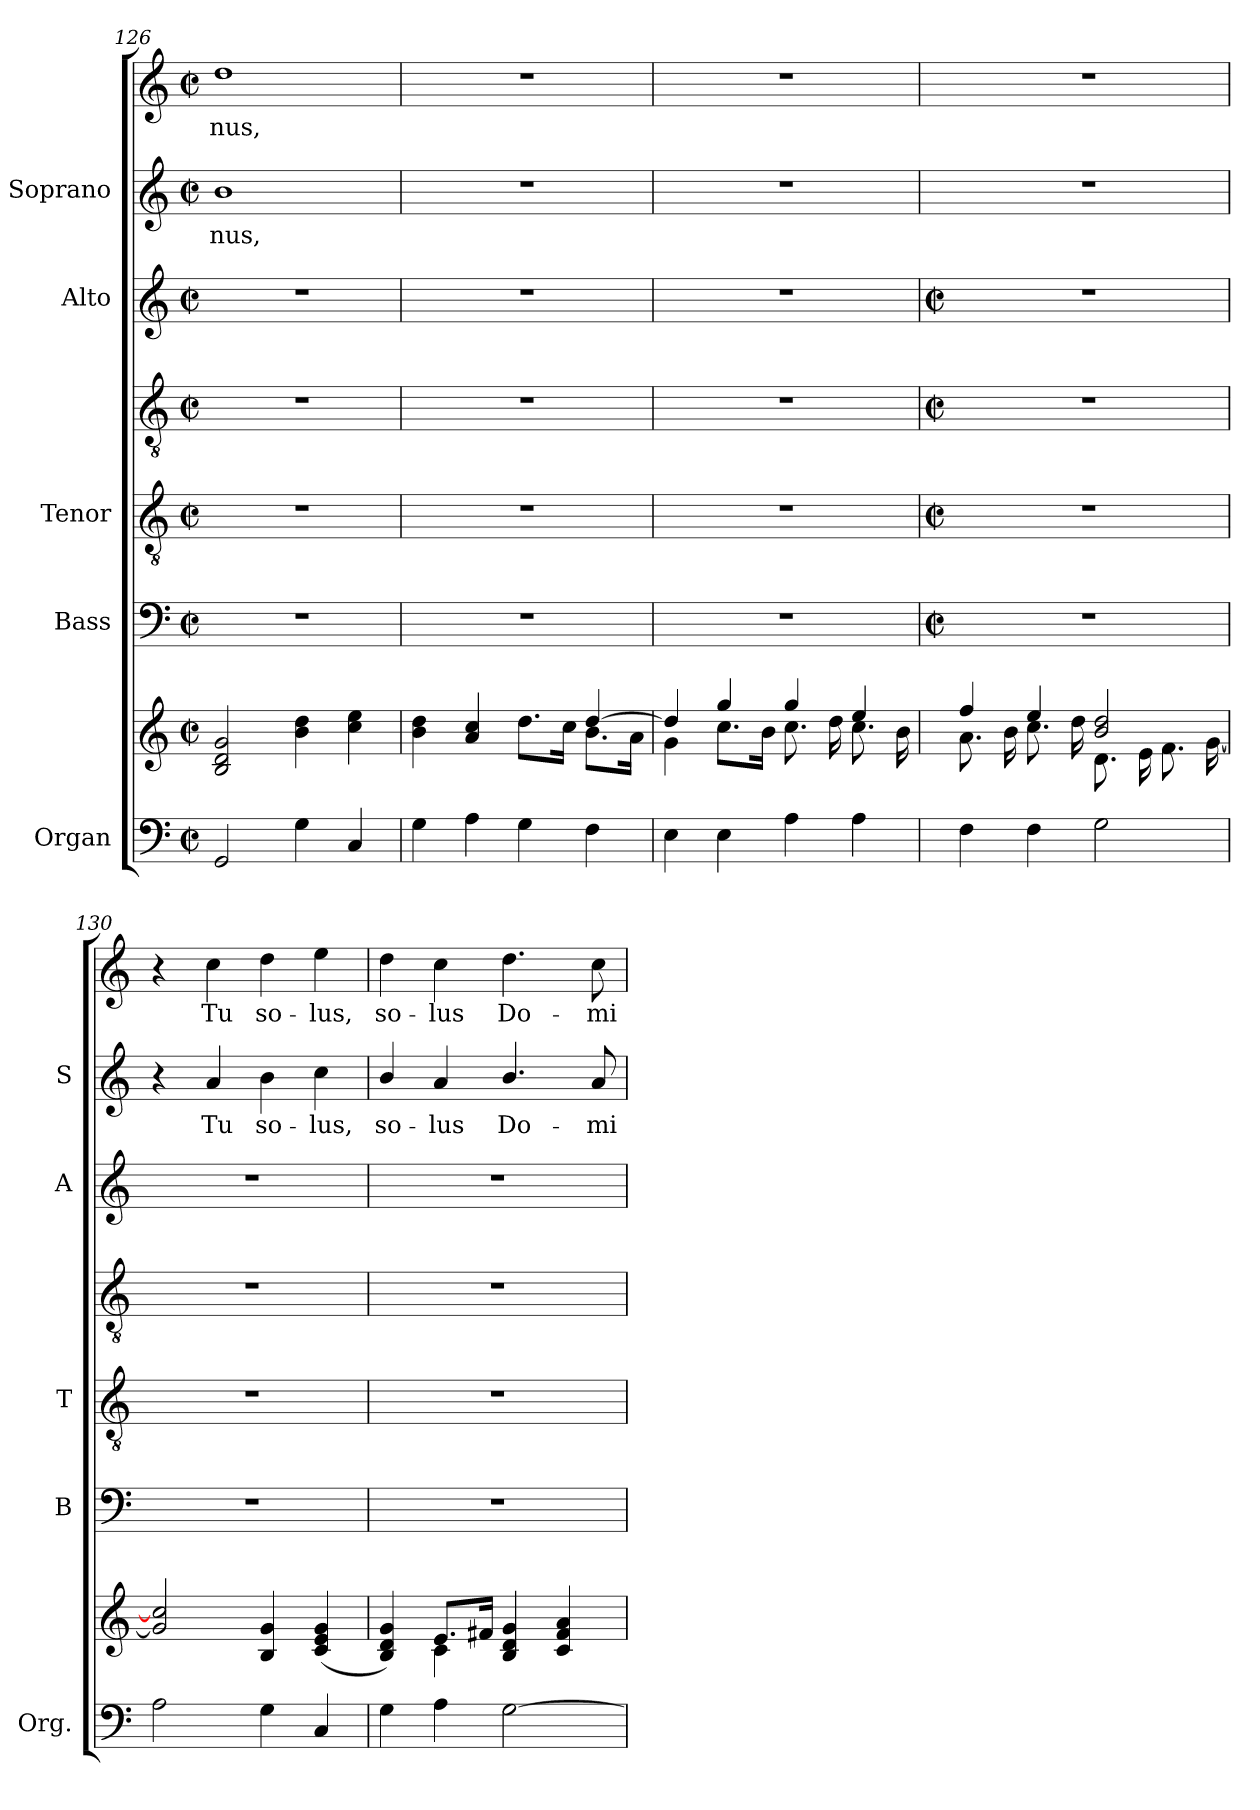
**kern	**kern	**kern	**kern	**kern	**kern	**kern	**text	**kern	**text
*part5	*part5	*part4	*part3	*part3	*part2	*part1	*part1	*part1	*part1
*staff8	*staff7	*staff6	*staff5	*staff4	*staff3	*staff2	*staff2	*staff1	*staff1
*I"Organ	*	*I"Bass	*I"Tenor	*	*I"Alto	*I"Soprano	*	*	*
*I'Org.	*	*I'B	*I'T	*	*I'A	*I'S	*	*	*
*clefF4	*clefG2	*clefF4	*clefGv2	*clefGv2	*clefG2	*clefG2	*	*clefG2	*
*k[]	*k[]	*k[]	*k[]	*k[]	*k[]	*k[]	*	*k[]	*
*C:	*C:	*C:	*C:	*C:	*C:	*C:	*	*C:	*
*M2/2	*M2/2	*M2/2	*M2/2	*M2/2	*M2/2	*M2/2	*	*M2/2	*
*met(c|)	*met(c|)	*met(c|)	*met(c|)	*met(c|)	*met(c|)	*met(c|)	*	*met(c|)	*
=126	=126	=126	=126	=126	=126	=126	=126	=126	=126
*	*^	*	*	*	*	*	*	*	*
!	!	!	!	!	!	!	!	!LO:LY:b	!	!LO:LY:b
2GG	2B/ 2d/ 2g/	2ryy	1r	1r	1r	1r	1b	nus,	1dd	-nus,
4G	4b\ 4dd\	2ryy	.	.	.	.	.	.	.	.
4C	4cc\ 4ee\	.	.	.	.	.	.	.	.	.
=127	=127	=127	=127	=127	=127	=127	=127	=127	=127	=127
4G	4b\ 4dd\	2ryy	1r	1r	1r	1r	1r	.	1r	.
4A	4a/ 4cc/	.	.	.	.	.	.	.	.	.
4G	8.dd\L	4ryy	.	.	.	.	.	.	.	.
.	16cc\J	.	.	.	.	.	.	.	.	.
4F	[4dd/	8.b\L	.	.	.	.	.	.	.	.
.	.	16a\J	.	.	.	.	.	.	.	.
=128	=128	=128	=128	=128	=128	=128	=128	=128	=128	=128
4E	4dd/]	4g\	1r	1r	1r	1r	1r	.	1r	.
4E	4gg/	8.cc\L	.	.	.	.	.	.	.	.
.	.	16b\J	.	.	.	.	.	.	.	.
4A	4gg/	8.cc\L	.	.	.	.	.	.	.	.
.	.	16dd\L	.	.	.	.	.	.	.	.
4A	4ee/	8.cc\	.	.	.	.	.	.	.	.
.	.	16b\J	.	.	.	.	.	.	.	.
!!LO:LB:g=z
=129	=129	=129	=129	=129	=129	=129	=129	=129	=129	=129
*	*	*	*M2/2	*M2/2	*M2/2	*M2/2	*	*	*	*
*	*	*	*met(c|)	*met(c|)	*met(c|)	*met(c|)	*	*	*	*
4F	4ff/	8.a\L	1r	1r	1r	1r	1r	.	1r	.
.	.	16b\L	.	.	.	.	.	.	.	.
4F	4ee/	8.cc\	.	.	.	.	.	.	.	.
.	.	16dd\J	.	.	.	.	.	.	.	.
2G	2b/ 2dd/	8.d\L	.	.	.	.	.	.	.	.
.	.	16e\L	.	.	.	.	.	.	.	.
.	.	8.f\	.	.	.	.	.	.	.	.
.	.	[16g\J	.	.	.	.	.	.	.	.
=130	=130	=130	=130	=130	=130	=130	=130	=130	=130	=130
2A	2g/] 2cc/]	2ryy	1r	1r	1r	1r	4r	.	4r	.
!	!	!	!	!	!	!	!	!LO:LY:b	!	!LO:LY:b
.	.	.	.	.	.	.	4a	Tu	4cc	Tu
!	!	!	!	!	!	!	!	!LO:LY:b	!	!LO:LY:b
4G	4B/ 4g/	2ryy	.	.	.	.	4b	so-	4dd	so-
!	!	!	!	!	!	!	!	!LO:LY:b	!	!LO:LY:b
4C	(>4c/ 4e/ 4g/	.	.	.	.	.	4cc	-lus,	4ee	-lus,
=131	=131	=131	=131	=131	=131	=131	=131	=131	=131	=131
!	!	!	!	!	!	!	!	!LO:LY:b	!	!LO:LY:b
4G	4B/ 4d/ 4g/)	4ryy	1r	1r	1r	1r	4b/	-so-	4dd	so-
!	!	!	!	!	!	!	!	!LO:LY:b	!	!LO:LY:b
4A	8.e/L	4c\	.	.	.	.	4a	-lus	4cc	-lus
.	16f#X/J	.	.	.	.	.	.	.	.	.
!	!	!	!	!	!	!	!	!LO:LY:b	!	!LO:LY:b
[2G	4B/ 4d/ 4g/	2ryy	.	.	.	.	4.b/	Do-	4.dd	Do-
.	4c/ 4f#/ 4a/	.	.	.	.	.	.	.	.	.
!	!	!	!	!	!	!	!	!LO:LY:b	!	!LO:LY:b
.	.	.	.	.	.	.	8a	-mi-	8cc	-mi-
*	*v	*v	*	*	*	*	*	*	*	*
=	=	=	=	=	=	=	=	=	=
*-	*-	*-	*-	*-	*-	*-	*-	*-	*-
